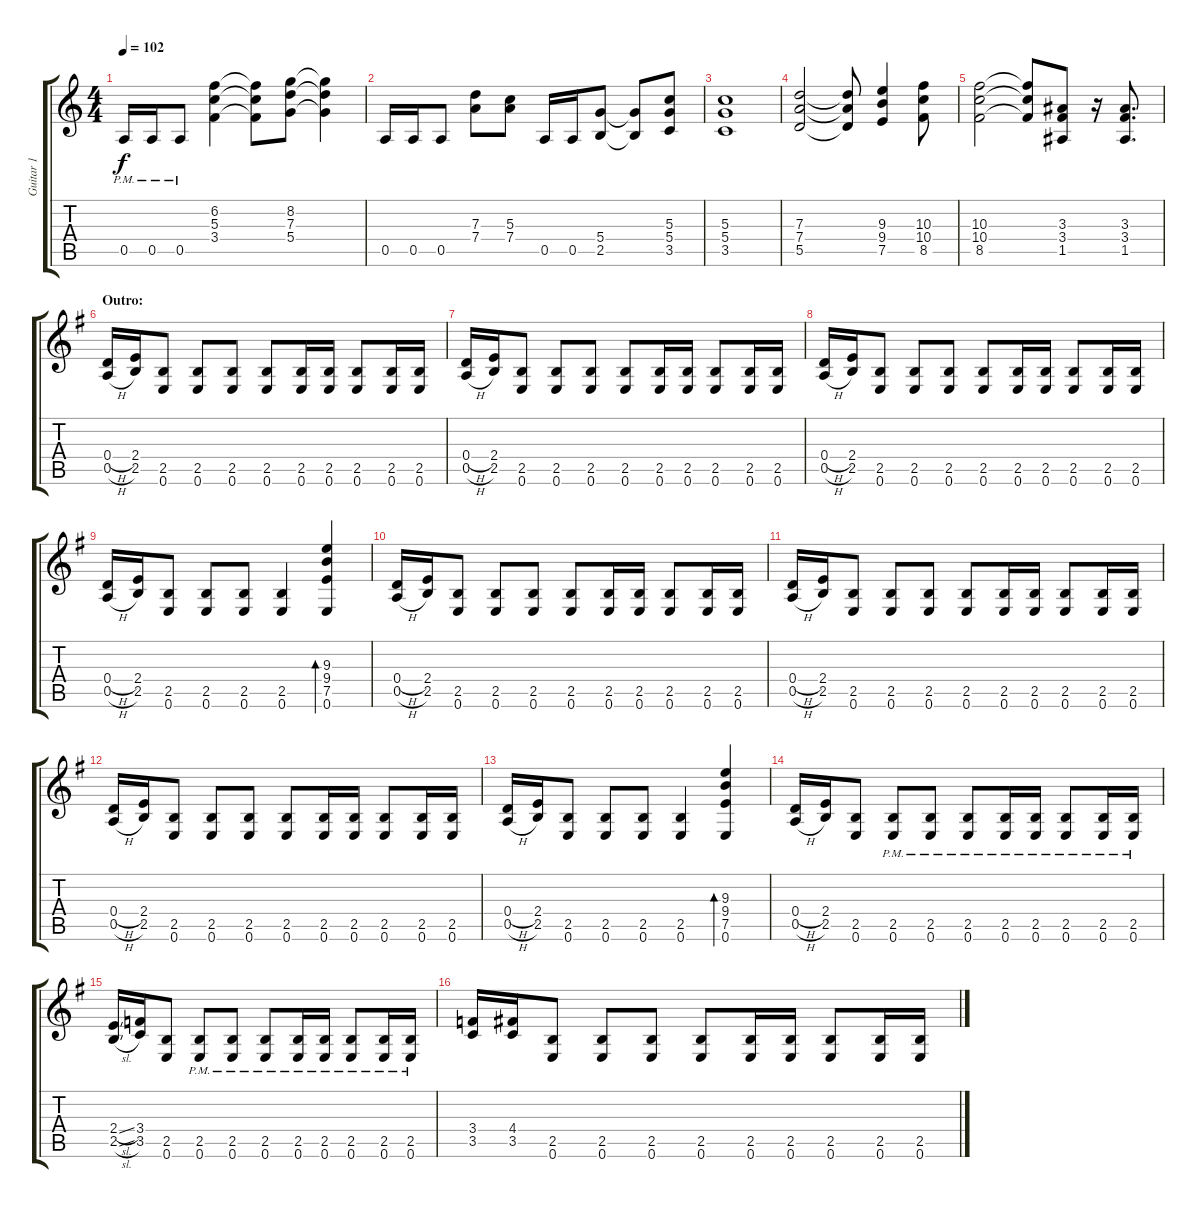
\track ("Guitar 1" "Guitar 1") {instrument distortionguitar}
\staff {score tabs}
\tuning (E4 B3 G3 D3 A2 E2) {hide}
\ts (4 4)
\tempo 102
\clef g2
\ks c
0.5{pm}.16{dy f} 0.5{pm}.16 0.5{pm}.8 (6.2 5.3 3.4).4 (6.2{t} 5.3{t} 3.4{t}).8 (8.2 7.3 5.4).8 (8.2{t} 7.3{t} 5.4{t}).4 |
0.5.16 0.5.16 0.5.8 (7.3 7.4).8 (5.3 7.4).8 0.5.16 0.5.16 (5.4 2.5).8 (5.4{t} 2.5{t}).8 (5.3 5.4 3.5).8 |
(5.3 5.4 3.5).1 |
(7.3 7.4 5.5).2 (7.3{t} 7.4{t} 5.5{t}).8 (9.3 9.4 7.5).4 (10.3 10.4 8.5).8 |
(10.3 10.4 8.5).2 (10.3{t} 10.4{t} 8.5{t}).8 (3.3 3.4 1.5).8 r.16 (3.3 3.4 1.5).8{d} |
\section ("" "Outro:")
\ks g
(0.4{h} 0.5{h}).16 (2.4 2.5).16 (2.5 0.6).8 (2.5 0.6).8 (2.5 0.6).8 (2.5 0.6).8 (2.5 0.6).16 (2.5 0.6).16 (2.5 0.6).8 (2.5 0.6).16 (2.5 0.6).16 |
(0.4{h} 0.5{h}).16 (2.4 2.5).16 (2.5 0.6).8 (2.5 0.6).8 (2.5 0.6).8 (2.5 0.6).8 (2.5 0.6).16 (2.5 0.6).16 (2.5 0.6).8 (2.5 0.6).16 (2.5 0.6).16 |
(0.4{h} 0.5{h}).16 (2.4 2.5).16 (2.5 0.6).8 (2.5 0.6).8 (2.5 0.6).8 (2.5 0.6).8 (2.5 0.6).16 (2.5 0.6).16 (2.5 0.6).8 (2.5 0.6).16 (2.5 0.6).16 |
(0.4{h} 0.5{h}).16 (2.4 2.5).16 (2.5 0.6).8 (2.5 0.6).8 (2.5 0.6).8 (2.5 0.6).4 (9.3 9.4 7.5 0.6).4{bd 240} |
(0.4{h} 0.5{h}).16 (2.4 2.5).16 (2.5 0.6).8 (2.5 0.6).8 (2.5 0.6).8 (2.5 0.6).8 (2.5 0.6).16 (2.5 0.6).16 (2.5 0.6).8 (2.5 0.6).16 (2.5 0.6).16 |
(0.4{h} 0.5{h}).16 (2.4 2.5).16 (2.5 0.6).8 (2.5 0.6).8 (2.5 0.6).8 (2.5 0.6).8 (2.5 0.6).16 (2.5 0.6).16 (2.5 0.6).8 (2.5 0.6).16 (2.5 0.6).16 |
(0.4{h} 0.5{h}).16 (2.4 2.5).16 (2.5 0.6).8 (2.5 0.6).8 (2.5 0.6).8 (2.5 0.6).8 (2.5 0.6).16 (2.5 0.6).16 (2.5 0.6).8 (2.5 0.6).16 (2.5 0.6).16 |
(0.4{h} 0.5{h}).16 (2.4 2.5).16 (2.5 0.6).8 (2.5 0.6).8 (2.5 0.6).8 (2.5 0.6).4 (9.3 9.4 7.5 0.6).4{bd 240} |
(0.4{h} 0.5{h}).16 (2.4 2.5).16 (2.5 0.6).8 (2.5{pm} 0.6{pm}).8 (2.5{pm} 0.6{pm}).8 (2.5{pm} 0.6{pm}).8 (2.5{pm} 0.6{pm}).16 (2.5{pm} 0.6{pm}).16 (2.5{pm} 0.6{pm}).8 (2.5{pm} 0.6{pm}).16 (2.5{pm} 0.6{pm}).16 |
(2.4{sl} 2.5{sl}).16 (3.4 3.5).16 (2.5 0.6).8 (2.5{pm} 0.6{pm}).8 (2.5{pm} 0.6{pm}).8 (2.5{pm} 0.6{pm}).8 (2.5{pm} 0.6{pm}).16 (2.5{pm} 0.6{pm}).16 (2.5{pm} 0.6{pm}).8 (2.5{pm} 0.6{pm}).16 (2.5{pm} 0.6{pm}).16 |
(3.4 3.5).16 (4.4 3.5).16 (2.5 0.6).8 (2.5 0.6).8 (2.5 0.6).8 (2.5 0.6).8 (2.5 0.6).16 (2.5 0.6).16 (2.5 0.6).8 (2.5 0.6).16 (2.5 0.6).16
